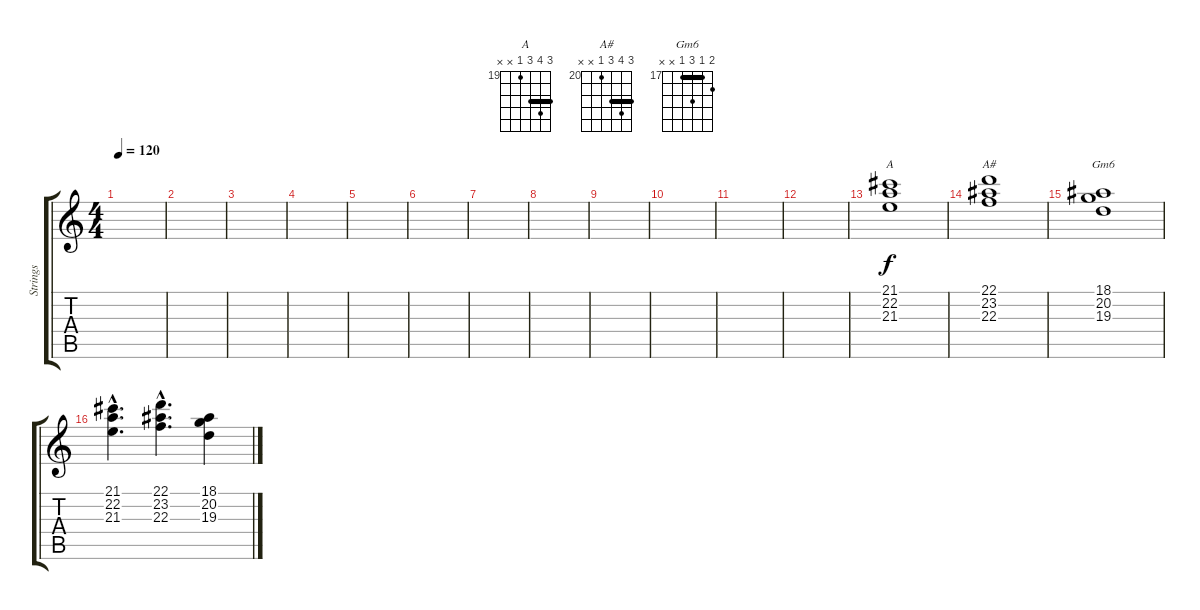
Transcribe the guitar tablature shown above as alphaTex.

\track ("Strings" "Strings") {instrument stringensemble1}
\staff {score tabs}
\tuning (E4 B3 G3 D3 A2 E2) {hide}
\chord ("A" 21 22 21 19 x x) {firstfret 19 barre 21}
\chord ("A#" 22 23 22 20 x x) {firstfret 20 barre 22}
\chord ("Gm6" 18 17 19 17 x x) {firstfret 17 barre 17}
\ts (4 4)
\tempo 120
\clef g2
\ks c
|
|
|
|
|
|
|
|
|
|
|
|
(21.1 22.2 21.3).1{ch "A"} |
(22.1 23.2 22.3).1{ch "A#"} |
(18.1 20.2 19.3).1{ch "Gm6"} |
(21.1{hac} 22.2{hac} 21.3{hac}).4{d} (22.1{hac} 23.2{hac} 22.3{hac}).4{d} (18.1 20.2 19.3).4
